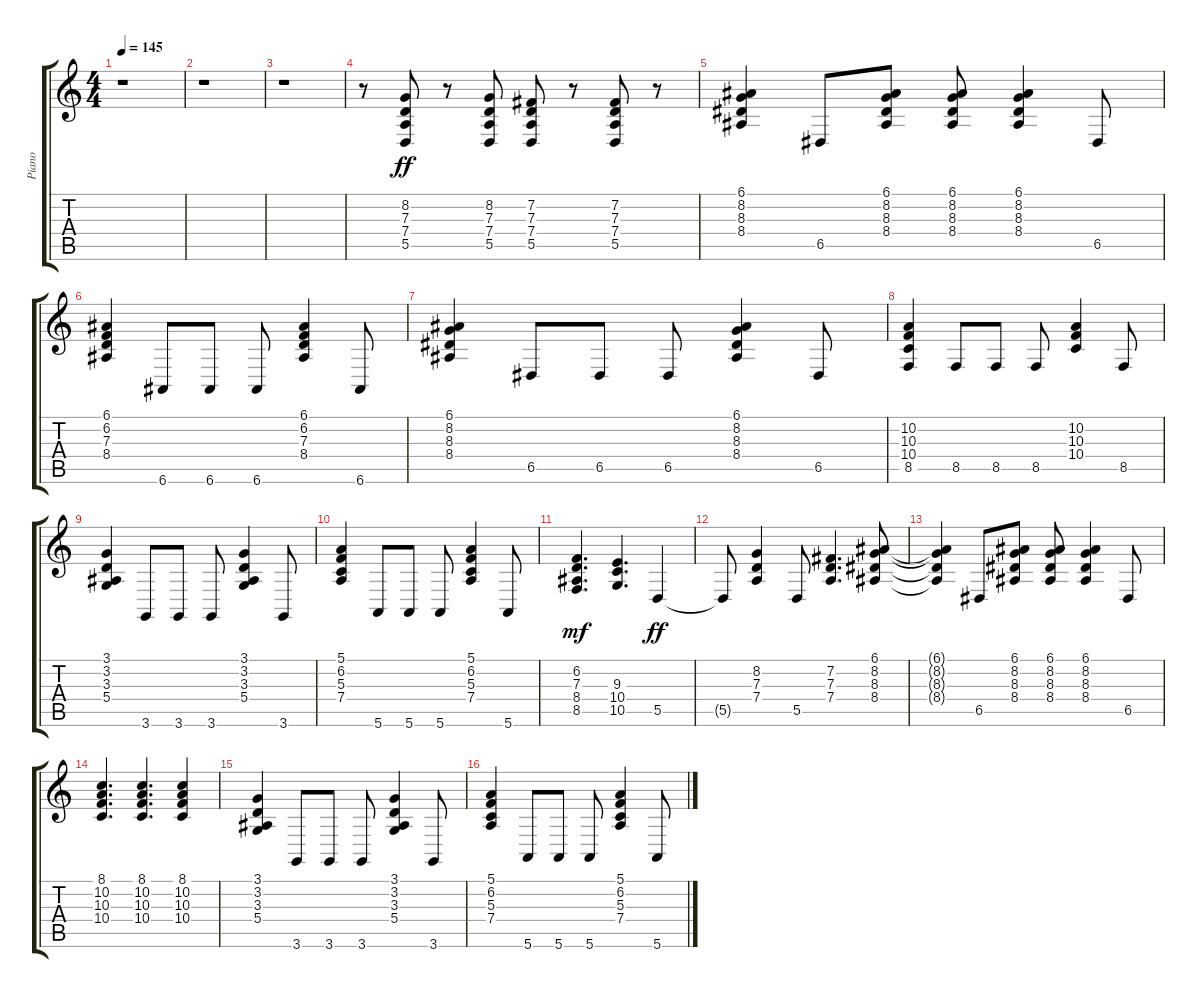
\track ("Piano" "Piano") {instrument acousticgrandpiano}
\staff {score tabs}
\tuning (E4 B3 G3 D3 A2 E2) {hide}
\ts (4 4)
\tempo 145
\clef g2
\ks c
r.1{dy ff} |
r.1 |
r.1 |
r.8 (8.2 7.3 7.4 5.5).8 r.8 (8.2 7.3 7.4 5.5).8 (7.2 7.3 7.4 5.5).8 r.8 (7.2 7.3 7.4 5.5).8 r.8 |
(6.1 8.2 8.3 8.4).4 6.5.8 (6.1 8.2 8.3 8.4).8 (6.1 8.2 8.3 8.4).8 (6.1 8.2 8.3 8.4).4 6.5.8 |
(6.1 6.2 7.3 8.4).4 6.6.8 6.6.8 6.6.8 (6.1 6.2 7.3 8.4).4 6.6.8 |
(6.1 8.2 8.3 8.4).4 6.5.8 6.5.8 6.5.8 (6.1 8.2 8.3 8.4).4 6.5.8 |
(10.2 10.3 10.4 8.5).4 8.5.8 8.5.8 8.5.8 (10.2 10.3 10.4).4 8.5.8 |
(3.1 3.2 3.3 5.4).4 3.6.8 3.6.8 3.6.8 (3.1 3.2 3.3 5.4).4 3.6.8 |
(5.1 6.2 5.3 7.4).4 5.6.8 5.6.8 5.6.8 (5.1 6.2 5.3 7.4).4 5.6.8 |
(6.2 7.3 8.4 8.5).4{d dy mf} (9.3 10.4 10.5).4{d} 5.5.4{dy ff} |
5.5{t}.8 (8.2 7.3 7.4).4 5.5.8 (7.2 7.3 7.4).4{d} (6.1 8.2 8.3 8.4).8 |
(6.1{t} 8.2{t} 8.3{t} 8.4{t}).4 6.5.8 (6.1 8.2 8.3 8.4).8 (6.1 8.2 8.3 8.4).8 (6.1 8.2 8.3 8.4).4 6.5.8 |
(8.1 10.2 10.3 10.4).4{d} (8.1 10.2 10.3 10.4).4{d} (8.1 10.2 10.3 10.4).4 |
(3.1 3.2 3.3 5.4).4 3.6.8 3.6.8 3.6.8 (3.1 3.2 3.3 5.4).4 3.6.8 |
(5.1 6.2 5.3 7.4).4 5.6.8 5.6.8 5.6.8 (5.1 6.2 5.3 7.4).4 5.6.8
